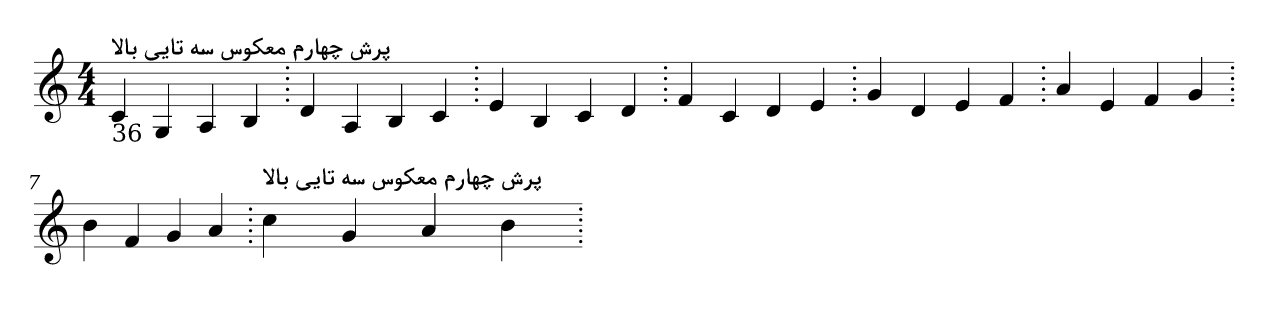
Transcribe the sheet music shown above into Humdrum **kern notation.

**kern
*part1
*staff1
!!LO:LB:g=z
*clefG2
*k[]
*C:
*M4/4
=1
!LO:TX:b:t=36
!LO:TX:a:t=پرش چهارم معکوس سه تایی بالا
4ci/
4Gi/
4Ai/
4Bi/
=2.
*k[]
*C:
4di/
4Ai/
4Bi/
4ci/
=3.
*k[]
*C:
4ei/
4Bi/
4ci/
4di/
!!LO:LB:g=z
=4.
*k[]
*C:
4fi/
4ci/
4di/
4ei/
=5.
*k[]
*C:
4gi/
4di/
4ei/
4fi/
=6.
*k[]
*C:
4ai/
4ei/
4fi/
4gi/
=7.
*k[]
*C:
4bi\
4fi/
4gi/
4ai/
!!LO:LB:g=z
=8.
*k[]
*C:
!LO:TX:a:t=پرش چهارم معکوس سه تایی بالا
4cci\
4gi/
4ai/
4bi\
=.
*-
